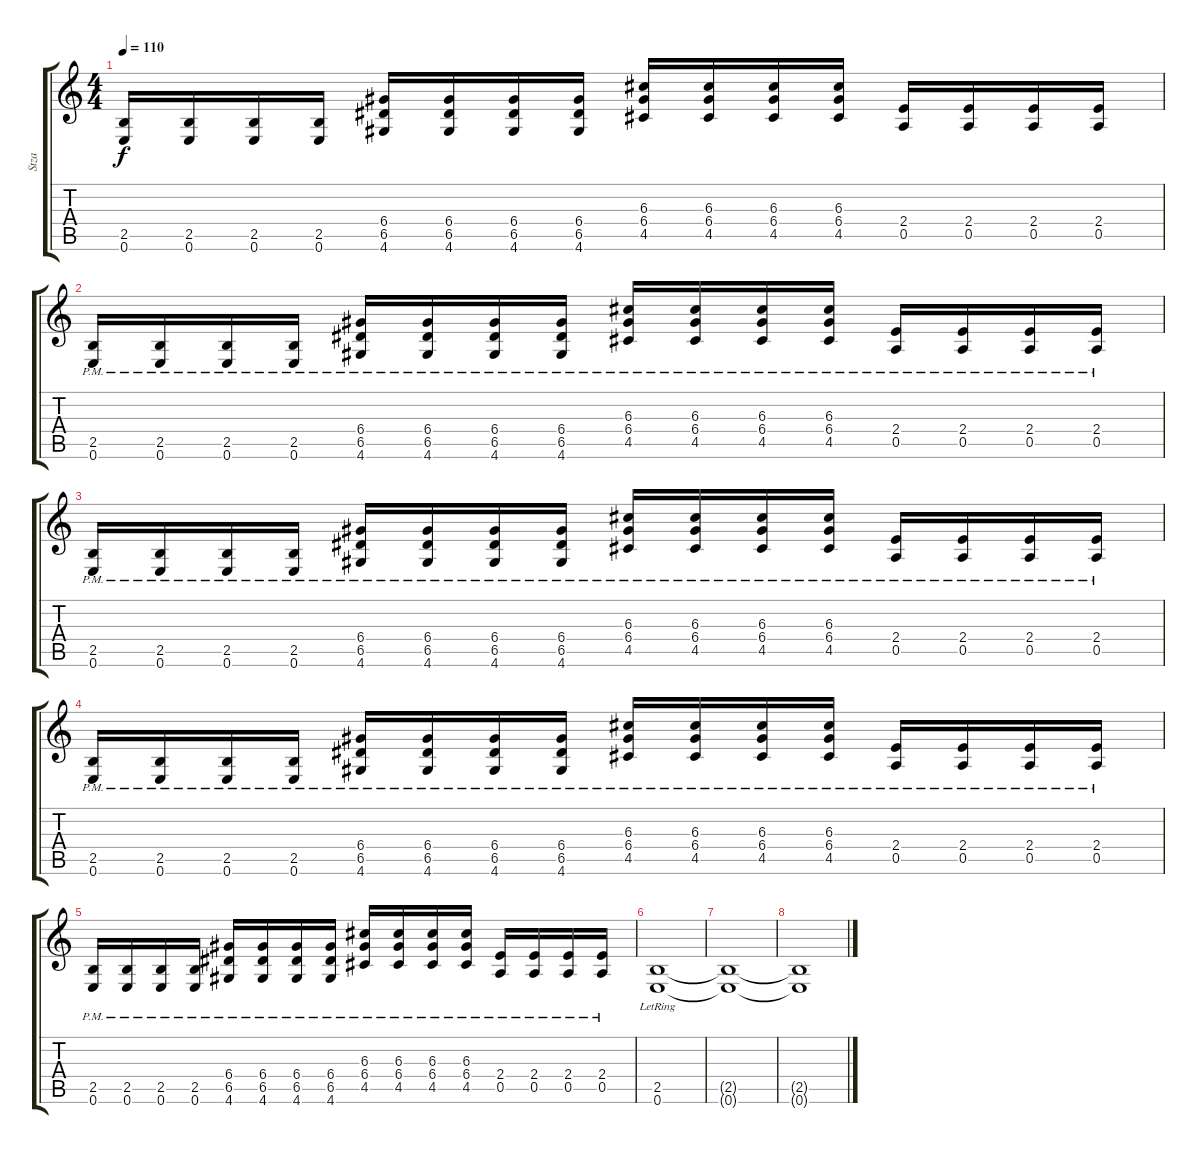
\track ("Stza " "Stza ") {instrument distortionguitar}
\staff {score tabs}
\tuning (E4 B3 G3 D3 A2 E2) {hide}
\ts (4 4)
\tempo 110
\clef g2
\ks c
(2.5 0.6).16{dy f} (2.5 0.6).16 (2.5 0.6).16 (2.5 0.6).16 (6.4 6.5 4.6).16 (6.4 6.5 4.6).16 (6.4 6.5 4.6).16 (6.4 6.5 4.6).16 (6.3 6.4 4.5).16 (6.3 6.4 4.5).16 (6.3 6.4 4.5).16 (6.3 6.4 4.5).16 (2.4 0.5).16 (2.4 0.5).16 (2.4 0.5).16 (2.4 0.5).16 |
(2.5{pm} 0.6{pm}).16 (2.5{pm} 0.6{pm}).16 (2.5{pm} 0.6{pm}).16 (2.5{pm} 0.6{pm}).16 (6.4{pm} 6.5{pm} 4.6{pm}).16 (6.4{pm} 6.5{pm} 4.6{pm}).16 (6.4{pm} 6.5{pm} 4.6{pm}).16 (6.4{pm} 6.5{pm} 4.6{pm}).16 (6.3{pm} 6.4{pm} 4.5{pm}).16 (6.3{pm} 6.4{pm} 4.5{pm}).16 (6.3{pm} 6.4{pm} 4.5{pm}).16 (6.3{pm} 6.4{pm} 4.5{pm}).16 (2.4{pm} 0.5{pm}).16 (2.4{pm} 0.5{pm}).16 (2.4{pm} 0.5{pm}).16 (2.4{pm} 0.5{pm}).16 |
(2.5{pm} 0.6{pm}).16 (2.5{pm} 0.6{pm}).16 (2.5{pm} 0.6{pm}).16 (2.5{pm} 0.6{pm}).16 (6.4{pm} 6.5{pm} 4.6{pm}).16 (6.4{pm} 6.5{pm} 4.6{pm}).16 (6.4{pm} 6.5{pm} 4.6{pm}).16 (6.4{pm} 6.5{pm} 4.6{pm}).16 (6.3{pm} 6.4{pm} 4.5{pm}).16 (6.3{pm} 6.4{pm} 4.5{pm}).16 (6.3{pm} 6.4{pm} 4.5{pm}).16 (6.3{pm} 6.4{pm} 4.5{pm}).16 (2.4{pm} 0.5{pm}).16 (2.4{pm} 0.5{pm}).16 (2.4{pm} 0.5{pm}).16 (2.4{pm} 0.5{pm}).16 |
(2.5{pm} 0.6{pm}).16 (2.5{pm} 0.6{pm}).16 (2.5{pm} 0.6{pm}).16 (2.5{pm} 0.6{pm}).16 (6.4{pm} 6.5{pm} 4.6{pm}).16 (6.4{pm} 6.5{pm} 4.6{pm}).16 (6.4{pm} 6.5{pm} 4.6{pm}).16 (6.4{pm} 6.5{pm} 4.6{pm}).16 (6.3{pm} 6.4{pm} 4.5{pm}).16 (6.3{pm} 6.4{pm} 4.5{pm}).16 (6.3{pm} 6.4{pm} 4.5{pm}).16 (6.3{pm} 6.4{pm} 4.5{pm}).16 (2.4{pm} 0.5{pm}).16 (2.4{pm} 0.5{pm}).16 (2.4{pm} 0.5{pm}).16 (2.4{pm} 0.5{pm}).16 |
(2.5{pm} 0.6{pm}).16 (2.5{pm} 0.6{pm}).16 (2.5{pm} 0.6{pm}).16 (2.5{pm} 0.6{pm}).16 (6.4{pm} 6.5{pm} 4.6{pm}).16 (6.4{pm} 6.5{pm} 4.6{pm}).16 (6.4{pm} 6.5{pm} 4.6{pm}).16 (6.4{pm} 6.5{pm} 4.6{pm}).16 (6.3{pm} 6.4{pm} 4.5{pm}).16 (6.3{pm} 6.4{pm} 4.5{pm}).16 (6.3{pm} 6.4{pm} 4.5{pm}).16 (6.3{pm} 6.4{pm} 4.5{pm}).16 (2.4{pm} 0.5{pm}).16 (2.4{pm} 0.5{pm}).16 (2.4{pm} 0.5{pm}).16 (2.4{pm} 0.5{pm}).16 |
(2.5{lr} 0.6{lr}).1 |
(2.5{t} 0.6{t}).1 |
(2.5{t} 0.6{t}).1
